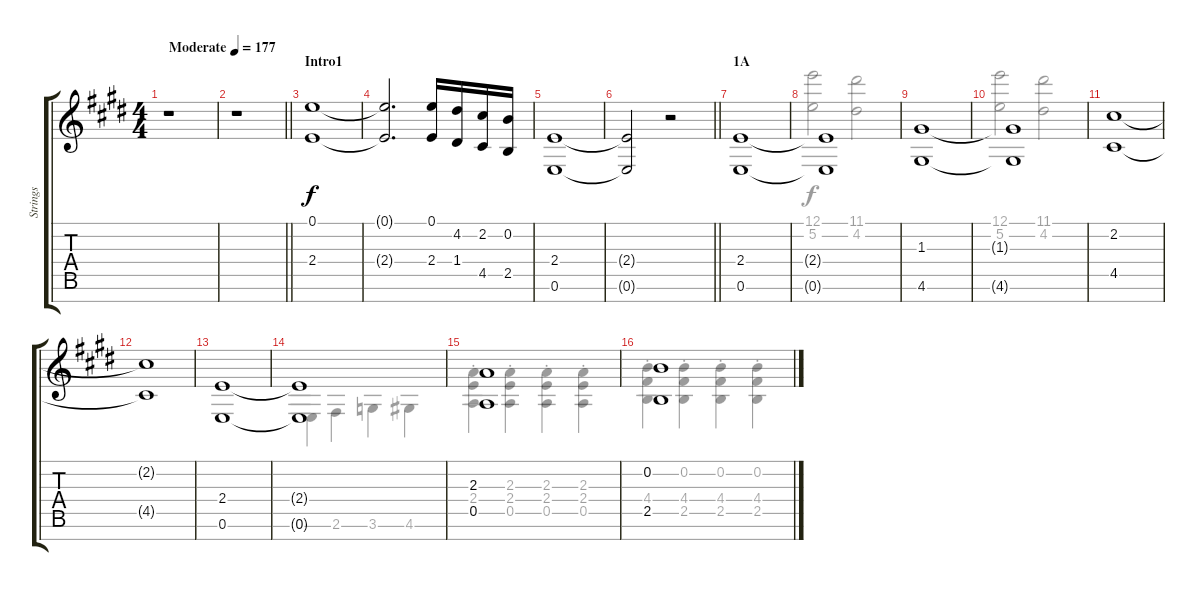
\track ("Strings" "Strings") {instrument stringensemble1}
\staff {score tabs}
\tuning (E5 B4 G4 D4 A3 E3 B2) {hide}
\voice
\ts (4 4)
\tempo (177 "Moderate")
\clef g2
\ks e
r.1{dy f instrument stringensemble1} |
\barLineRight lightlight
r.1 |
\section ("" "Intro1")
(0.1 2.4).1 |
(0.1{t} 2.4{t}).2{d} (0.1 2.4).16 (4.2 1.4).16 (2.2 4.5).16 (0.2 2.5).16 |
(2.4 0.6).1 |
\barLineRight lightlight
(2.4{t} 0.6{t}).2 r.2 |
\section ("" "1A")
(2.4 0.6).1 |
(2.4{t} 0.6{t}).1 |
(1.3 4.6).1 |
(1.3{t} 4.6{t}).1 |
(2.2 4.5).1 |
(2.2{t} 4.5{t}).1 |
(2.4 0.6).1 |
(2.4{t} 0.6{t}).1 |
(2.3 0.5).1 |
(0.2 2.5).1
\voice
\clef g2
\ottava regular
\simile none
\ks e
|
\barLineRight lightlight
|
|
|
|
\barLineRight lightlight
|
|
(12.1 5.2).2 (11.1 4.2).2 |
|
(12.1 5.2).2 (11.1 4.2).2 |
|
|
|
0.6.4 2.6.4 3.6.4 4.6.4 |
(2.3{st} 2.4{st} 0.5{st}).4 (2.3{st} 2.4{st} 0.5{st}).4 (2.3{st} 2.4{st} 0.5{st}).4 (2.3{st} 2.4{st} 0.5{st}).4 |
(0.2{st} 4.4{st} 2.5{st}).4 (0.2{st} 4.4{st} 2.5{st}).4 (0.2{st} 4.4{st} 2.5{st}).4 (0.2{st} 4.4{st} 2.5{st}).4
